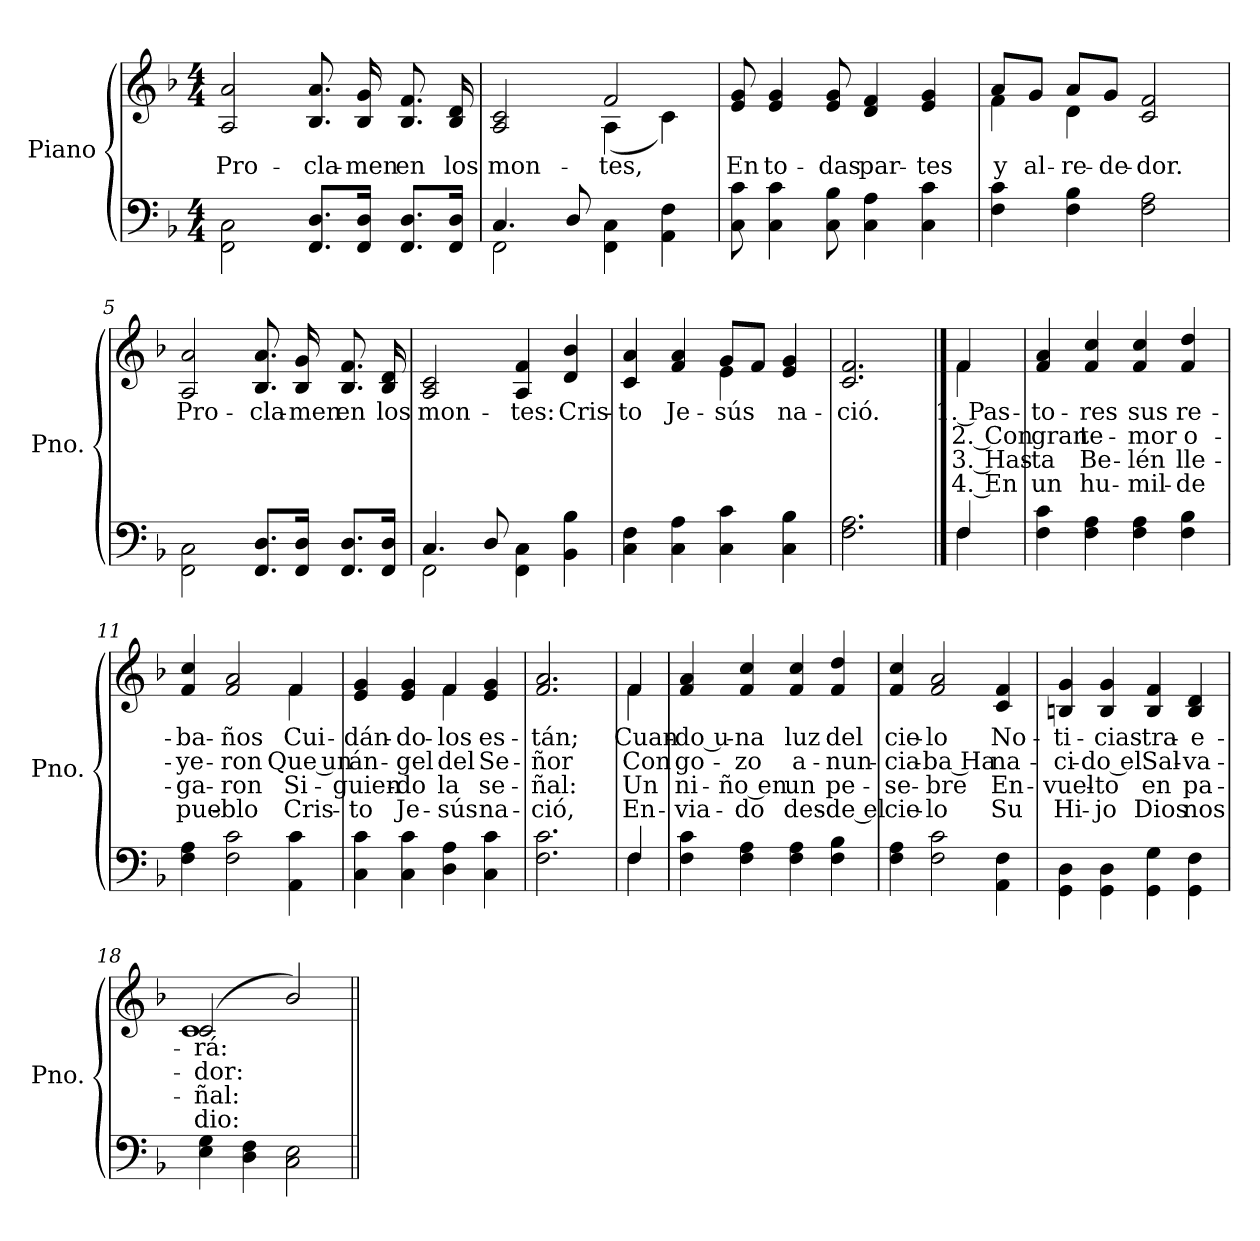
**kern	**kern	**text	**text	**text	**text
*part1	*part1	*part1	*part1	*part1	*part1
*staff2	*staff1	*staff1	*staff1	*staff1	*staff1
*I"Piano	*	*	*	*	*
*I'Pno.	*	*	*	*	*
*stria5	*stria5	*	*	*	*
*clefF4	*clefG2	*	*	*	*
*k[b-]	*k[b-]	*	*	*	*
*M4/4	*M4/4	*	*	*	*
=1	=1	=1	=1	=1	=1
!	!	!LO:LY:b	!	!	!
2FF\ 2C\	2A/ 2a/	Pro-	.	.	.
!	!	!LO:LY:b	!	!	!
8.FF/ 8.D/L	8.B-/ 8.a/	-cla-	.	.	.
!	!	!LO:LY:b	!	!	!
16FF/ 16D/Jk	16B-/ 16g/	-men	.	.	.
!	!	!LO:LY:b	!	!	!
8.FF/ 8.D/L	8.B-/ 8.f/	en	.	.	.
!	!	!LO:LY:b	!	!	!
16FF/ 16D/Jk	16B-/ 16d/	los	.	.	.
=2	=2	=2	=2	=2	=2
*^	*	*	*	*	*
!	!	!	!LO:LY:b	!	!	!
*	*	*^	*	*	*	*
4.C/	2FF\	2A/ 2c/	2ryy	mon-	.	.	.
8D/	.	.	.	.	.	.	.
!	!	!	!	!LO:LY:b	!	!	!
4FF\ 4C\	2ryy	2f/	(4A\	-tes,	.	.	.
4AA\ 4F\	.	.	4c\)	.	.	.	.
*v	*v	*	*	*	*	*	*
=3	=3	=3	=3	=3	=3	=3
!	!	!	!LO:LY:b	!	!	!
*	*v	*v	*	*	*	*
8C\ 8c\	8e/ 8g/	En	.	.	.
!	!	!LO:LY:b	!	!	!
4C\ 4c\	4e/ 4g/	to-	.	.	.
!	!	!LO:LY:b	!	!	!
8C\ 8B-\	8e/ 8g/	-das	.	.	.
!	!	!LO:LY:b	!	!	!
4C\ 4A\	4d/ 4f/	par-	.	.	.
!	!	!LO:LY:b	!	!	!
4C\ 4c\	4e/ 4g/	-tes	.	.	.
=4	=4	=4	=4	=4	=4
!	!	!LO:LY:b	!	!	!
*	*^	*	*	*	*
4F\ 4c\	8a/L	4f\	y	.	.	.
!	!	!	!LO:LY:b	!	!	!
.	8g/J	.	al-	.	.	.
!	!	!	!LO:LY:b	!	!	!
4F\ 4B-\	8a/L	4d\	-re-	.	.	.
!	!	!	!LO:LY:b	!	!	!
.	8g/J	.	-de-	.	.	.
!	!	!	!LO:LY:b	!	!	!
2F\ 2A\	2c/ 2f/	2ryy	-dor.	.	.	.
!!LO:LB:g=z
=5	=5	=5	=5	=5	=5	=5
!	!	!	!LO:LY:b	!	!	!
*	*v	*v	*	*	*	*
2FF\ 2C\	2A/ 2a/	Pro-	.	.	.
!	!	!LO:LY:b	!	!	!
8.FF/ 8.D/L	8.B-/ 8.a/	-cla-	.	.	.
!	!	!LO:LY:b	!	!	!
16FF/ 16D/Jk	16B-/ 16g/	-men	.	.	.
!	!	!LO:LY:b	!	!	!
8.FF/ 8.D/L	8.B-/ 8.f/	en	.	.	.
!	!	!LO:LY:b	!	!	!
16FF/ 16D/Jk	16B-/ 16d/	los	.	.	.
=6	=6	=6	=6	=6	=6
*^	*	*	*	*	*
!	!	!	!LO:LY:b	!	!	!
4.C/	2FF\	2A/ 2c/	mon-	.	.	.
8D/	.	.	.	.	.	.
!	!	!	!LO:LY:b	!	!	!
4FF\ 4C\	2ryy	4A/ 4f/	-tes:	.	.	.
!	!	!	!LO:LY:b	!	!	!
4BB-\ 4B-\	.	4d/ 4b-/	Cris-	.	.	.
*v	*v	*	*	*	*	*
=7	=7	=7	=7	=7	=7
!	!	!LO:LY:b	!	!	!
*	*^	*	*	*	*
4C\ 4F\	4c/ 4a/	2ryy	-to	.	.	.
!	!	!	!LO:LY:b	!	!	!
4C\ 4A\	4f/ 4a/	.	Je-	.	.	.
!	!	!	!LO:LY:b	!	!	!
4C\ 4c\	8g/L	4e\	-sús	.	.	.
.	8f/J	.	.	.	.	.
!	!	!	!LO:LY:b	!	!	!
4C\ 4B-\	4e/ 4g/	4ryy	na-	.	.	.
=8	=8	=8	=8	=8	=8	=8
!	!	!	!LO:LY:b	!	!	!
*	*v	*v	*	*	*	*
2.F\ 2.A\	2.c/ 2.f/	-ció.	.	.	.
!!LO:LB:g=z
==9	==9	==9	==9	==9	==9
*^	*	*	*	*	*
!	!	!	!LO:LY:b	!LO:LY:b	!LO:LY:b	!LO:LY:b
*	*	*^	*	*	*	*
4F/	4F\	4f/	4f\	1. Pas-	2. Con	3. Has-	4. En
=10	=10	=10	=10	=10	=10	=10	=10
!	!	!	!	!LO:LY:b	!LO:LY:b	!LO:LY:b	!LO:LY:b
*v	*v	*	*	*	*	*	*
*	*v	*v	*	*	*	*
4F\ 4c\	4f/ 4a/	-to-	gran	-ta	un
!	!	!LO:LY:b	!LO:LY:b	!LO:LY:b	!LO:LY:b
4F\ 4A\	4f/ 4cc/	-res	te-	Be-	hu-
!	!	!LO:LY:b	!LO:LY:b	!LO:LY:b	!LO:LY:b
4F\ 4A\	4f/ 4cc/	sus	-mor	-lén	-mil-
!	!	!LO:LY:b	!LO:LY:b	!LO:LY:b	!LO:LY:b
4F\ 4B-\	4f/ 4dd/	re-	o-	lle-	-de
=11	=11	=11	=11	=11	=11
!	!	!LO:LY:b	!LO:LY:b	!LO:LY:b	!LO:LY:b
*	*^	*	*	*	*
4F\ 4A\	4f/ 4cc/	2.ryy	-ba-	-ye-	-ga-	pue-
!	!	!	!LO:LY:b	!LO:LY:b	!LO:LY:b	!LO:LY:b
2F\ 2c\	2f/ 2a/	.	-ños	-ron	-ron	-blo
!	!	!	!LO:LY:b	!LO:LY:b	!LO:LY:b	!LO:LY:b
4AA\ 4c\	4f/	4f\	Cui-	Que un	Si-	Cris-
=12	=12	=12	=12	=12	=12	=12
!	!	!	!LO:LY:b	!LO:LY:b	!LO:LY:b	!LO:LY:b
4C\ 4c\	4e/ 4g/	2ryy	-dán-	án-	-guien-	-to
!	!	!	!LO:LY:b	!LO:LY:b	!LO:LY:b	!LO:LY:b
4C\ 4c\	4e/ 4g/	.	-do-	-gel	-do	Je-
!	!	!	!LO:LY:b	!LO:LY:b	!LO:LY:b	!LO:LY:b
4D\ 4A\	4f/	4f\	-los	del	la	-sús
!	!	!	!LO:LY:b	!LO:LY:b	!LO:LY:b	!LO:LY:b
4C\ 4c\	4e/ 4g/	4ryy	es-	Se-	se-	na-
=13	=13	=13	=13	=13	=13	=13
!	!	!	!LO:LY:b	!LO:LY:b	!LO:LY:b	!LO:LY:b
*	*v	*v	*	*	*	*
2.F\ 2.c\	2.f/ 2.a/	-tán;	-ñor	-ñal:	-ció,
!!LO:LB:g=z
=14	=14	=14	=14	=14	=14
*^	*	*	*	*	*
!	!	!	!LO:LY:b	!LO:LY:b	!LO:LY:b	!LO:LY:b
*	*	*^	*	*	*	*
4F/	4F\	4f/	4f\	Cuan-	Con	Un	En-
=15	=15	=15	=15	=15	=15	=15	=15
!	!	!	!	!LO:LY:b	!LO:LY:b	!LO:LY:b	!LO:LY:b
*v	*v	*	*	*	*	*	*
*	*v	*v	*	*	*	*
4F\ 4c\	4f/ 4a/	-do u-	go-	ni-	-via-
!	!	!LO:LY:b	!LO:LY:b	!LO:LY:b	!LO:LY:b
4F\ 4A\	4f/ 4cc/	-na	-zo	-ño en	-do
!	!	!LO:LY:b	!LO:LY:b	!LO:LY:b	!LO:LY:b
4F\ 4A\	4f/ 4cc/	luz	a-	un	des-
!	!	!LO:LY:b	!LO:LY:b	!LO:LY:b	!LO:LY:b
4F\ 4B-\	4f/ 4dd/	del	-nun-	pe-	-de el
=16	=16	=16	=16	=16	=16
!	!	!LO:LY:b	!LO:LY:b	!LO:LY:b	!LO:LY:b
4F\ 4A\	4f/ 4cc/	cie-	-cia-	-se-	cie-
!	!	!LO:LY:b	!LO:LY:b	!LO:LY:b	!LO:LY:b
2F\ 2c\	2f/ 2a/	-lo	-ba Ha	-bre	-lo
!	!	!LO:LY:b	!LO:LY:b	!LO:LY:b	!LO:LY:b
4AA\ 4F\	4c/ 4f/	No-	na-	En-	Su
=17	=17	=17	=17	=17	=17
!	!	!LO:LY:b	!LO:LY:b	!LO:LY:b	!LO:LY:b
4GG\ 4D\	4Bn/ 4g/	-ti-	-ci-	-vuel-	Hi-
!	!	!LO:LY:b	!LO:LY:b	!LO:LY:b	!LO:LY:b
4GG\ 4D\	4B/ 4g/	-cias	-do el	-to	-jo
!	!	!LO:LY:b	!LO:LY:b	!LO:LY:b	!LO:LY:b
4GG\ 4G\	4B/ 4f/	tra-	Sal-	en	Dios
!	!	!LO:LY:b	!LO:LY:b	!LO:LY:b	!LO:LY:b
4GG\ 4F\	4B/ 4d/	-e-	-va-	pa-	nos
=18	=18	=18	=18	=18	=18
!	!	!LO:LY:b	!LO:LY:b	!LO:LY:b	!LO:LY:b
*	*^	*	*	*	*
4E\ 4G\	(2c/	1c	-rá:	-dor:	-ñal:	dio:
4D\ 4F\	.	.	.	.	.	.
2C\ 2E\	2b-/)	.	.	.	.	.
*	*v	*v	*	*	*	*
=||	=||	=||	=||	=||	=||
*-	*-	*-	*-	*-	*-
